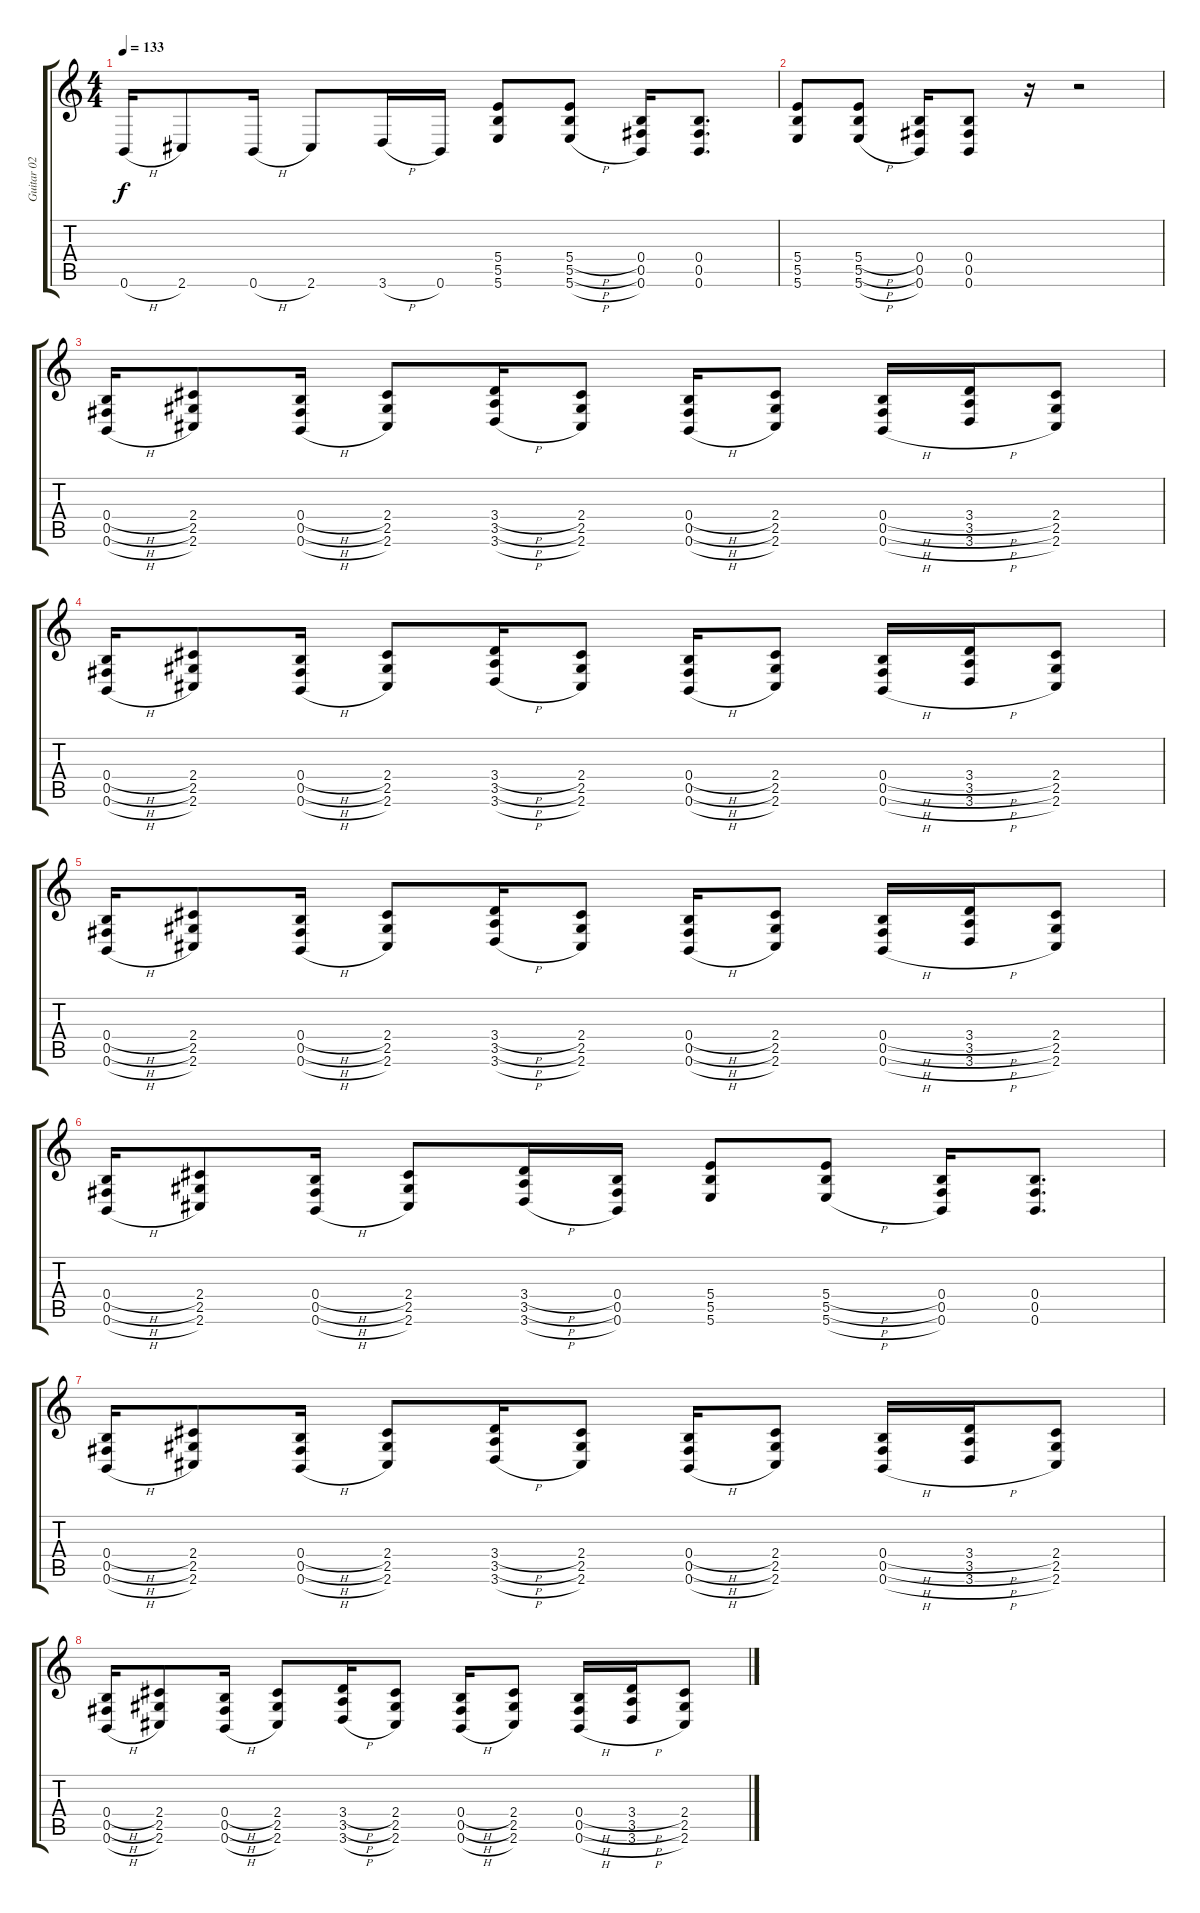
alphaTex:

\track ("Guitar 02" "Guitar 02") {instrument overdrivenguitar}
\staff {score tabs}
\tuning (Db4 Ab3 E3 B2 Gb2 B1) {hide}
\ts (4 4)
\tempo 133
\clef g2
\ks c
0.6{h}.16{dy f} 2.6.8 0.6{h}.16 2.6.8 3.6{h}.16 0.6.16 (5.4 5.5 5.6).8 (5.4{h} 5.5{h} 5.6{h}).8 (0.4 0.5 0.6).16 (0.4 0.5 0.6).8{d} |
(5.4 5.5 5.6).8 (5.4{h} 5.5{h} 5.6{h}).8 (0.4 0.5 0.6).16 (0.4 0.5 0.6).8 r.16 r.2 |
(0.4{h} 0.5{h} 0.6{h}).16 (2.4 2.5 2.6).8 (0.4{h} 0.5{h} 0.6{h}).16 (2.4 2.5 2.6).8 (3.4{h} 3.5{h} 3.6{h}).16 (2.4 2.5 2.6).8 (0.4{h} 0.5{h} 0.6{h}).16 (2.4 2.5 2.6).8 (0.4{h} 0.5{h} 0.6{h}).16 (3.4{h} 3.5{h} 3.6{h}).16 (2.4 2.5 2.6).8 |
(0.4{h} 0.5{h} 0.6{h}).16 (2.4 2.5 2.6).8 (0.4{h} 0.5{h} 0.6{h}).16 (2.4 2.5 2.6).8 (3.4{h} 3.5{h} 3.6{h}).16 (2.4 2.5 2.6).8 (0.4{h} 0.5{h} 0.6{h}).16 (2.4 2.5 2.6).8 (0.4{h} 0.5{h} 0.6{h}).16 (3.4{h} 3.5{h} 3.6{h}).16 (2.4 2.5 2.6).8 |
(0.4{h} 0.5{h} 0.6{h}).16 (2.4 2.5 2.6).8 (0.4{h} 0.5{h} 0.6{h}).16 (2.4 2.5 2.6).8 (3.4{h} 3.5{h} 3.6{h}).16 (2.4 2.5 2.6).8 (0.4{h} 0.5{h} 0.6{h}).16 (2.4 2.5 2.6).8 (0.4{h} 0.5{h} 0.6{h}).16 (3.4{h} 3.5{h} 3.6{h}).16 (2.4 2.5 2.6).8 |
(0.4{h} 0.5{h} 0.6{h}).16 (2.4 2.5 2.6).8 (0.4{h} 0.5{h} 0.6{h}).16 (2.4 2.5 2.6).8 (3.4{h} 3.5{h} 3.6{h}).16 (0.4 0.5 0.6).16 (5.4 5.5 5.6).8 (5.4{h} 5.5{h} 5.6{h}).8 (0.4 0.5 0.6).16 (0.4 0.5 0.6).8{d} |
(0.4{h} 0.5{h} 0.6{h}).16 (2.4 2.5 2.6).8 (0.4{h} 0.5{h} 0.6{h}).16 (2.4 2.5 2.6).8 (3.4{h} 3.5{h} 3.6{h}).16 (2.4 2.5 2.6).8 (0.4{h} 0.5{h} 0.6{h}).16 (2.4 2.5 2.6).8 (0.4{h} 0.5{h} 0.6{h}).16 (3.4{h} 3.5{h} 3.6{h}).16 (2.4 2.5 2.6).8 |
(0.4{h} 0.5{h} 0.6{h}).16 (2.4 2.5 2.6).8 (0.4{h} 0.5{h} 0.6{h}).16 (2.4 2.5 2.6).8 (3.4{h} 3.5{h} 3.6{h}).16 (2.4 2.5 2.6).8 (0.4{h} 0.5{h} 0.6{h}).16 (2.4 2.5 2.6).8 (0.4{h} 0.5{h} 0.6{h}).16 (3.4{h} 3.5{h} 3.6{h}).16 (2.4 2.5 2.6).8
